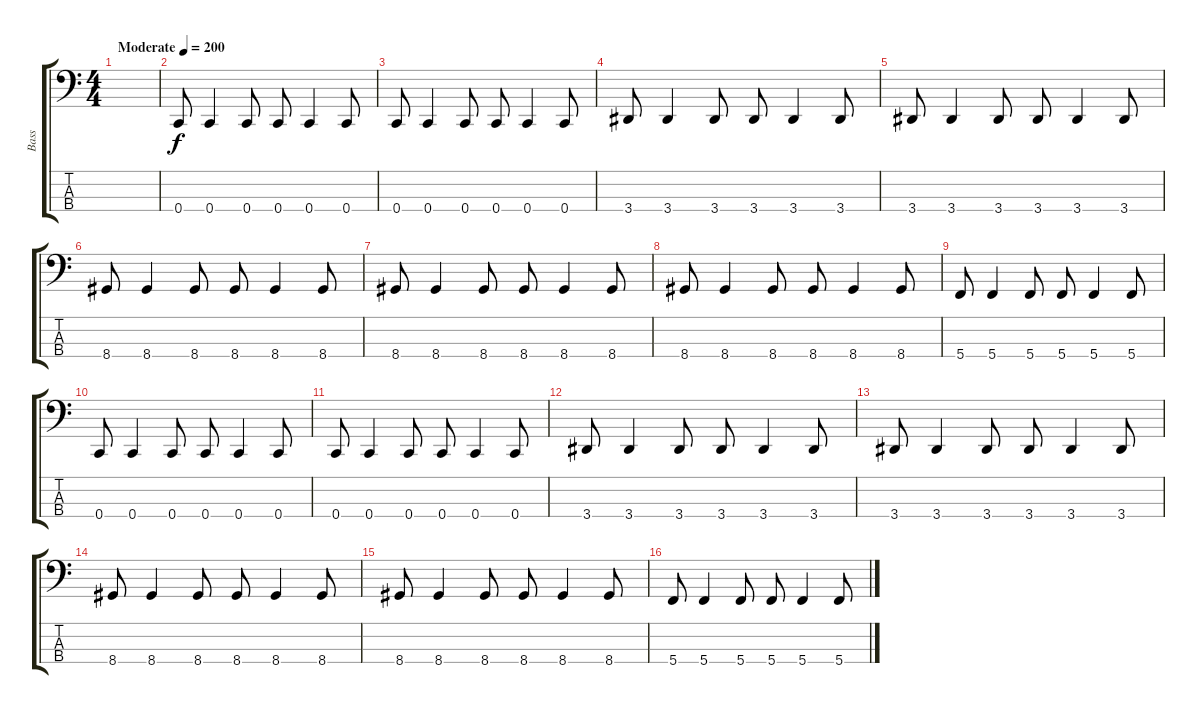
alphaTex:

\track ("Bass" "Bass") {instrument electricbasspick}
\staff {score tabs}
\tuning (F2 C2 G1 C1) {hide}
\ts (4 4)
\tempo (200 "Moderate")
\clef f4
\ks c
|
0.4.8 0.4.4 0.4.8 0.4.8 0.4.4 0.4.8 |
0.4.8 0.4.4 0.4.8 0.4.8 0.4.4 0.4.8 |
3.4.8 3.4.4 3.4.8 3.4.8 3.4.4 3.4.8 |
3.4.8 3.4.4 3.4.8 3.4.8 3.4.4 3.4.8 |
8.4.8 8.4.4 8.4.8 8.4.8 8.4.4 8.4.8 |
8.4.8 8.4.4 8.4.8 8.4.8 8.4.4 8.4.8 |
8.4.8 8.4.4 8.4.8 8.4.8 8.4.4 8.4.8 |
5.4.8 5.4.4 5.4.8 5.4.8 5.4.4 5.4.8 |
0.4.8 0.4.4 0.4.8 0.4.8 0.4.4 0.4.8 |
0.4.8 0.4.4 0.4.8 0.4.8 0.4.4 0.4.8 |
3.4.8 3.4.4 3.4.8 3.4.8 3.4.4 3.4.8 |
3.4.8 3.4.4 3.4.8 3.4.8 3.4.4 3.4.8 |
8.4.8 8.4.4 8.4.8 8.4.8 8.4.4 8.4.8 |
8.4.8 8.4.4 8.4.8 8.4.8 8.4.4 8.4.8 |
5.4.8 5.4.4 5.4.8 5.4.8 5.4.4 5.4.8
